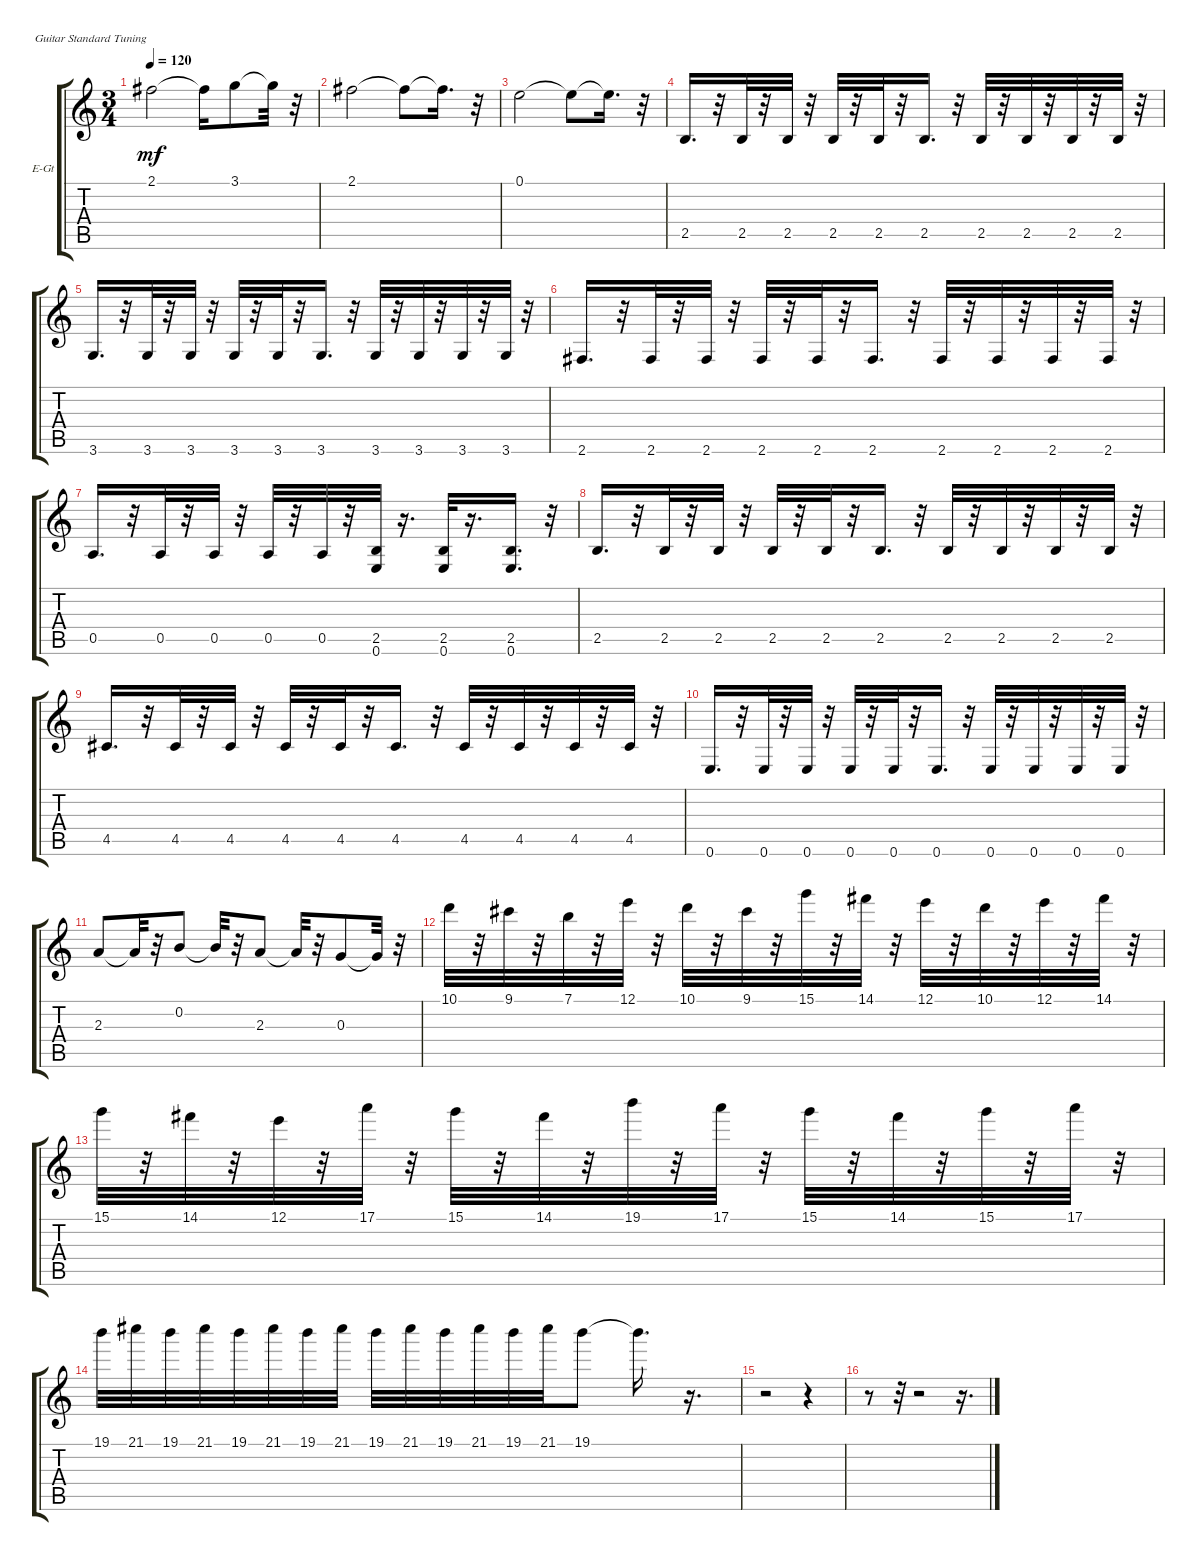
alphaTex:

\bracketExtendMode groupsimilarinstruments
\firstSystemTrackNameOrientation horizontal
\otherSystemsTrackNameOrientation horizontal
\track ("" "E-Gt") {instrument electricguitarclean}
\staff {score tabs}
\tuning (E4 B3 G3 D3 A2 E2)
\ts (3 4)
\tempo 120
\clef g2
\ks c
2.1.2{dy mf} 2.1{t}.16 3.1.8 3.1{t}.32 r.32 |
2.1.2 2.1{t}.8 2.1{t}.16{d} r.32 |
0.1.2 0.1{t}.8 0.1{t}.16{d} r.32 |
2.5.16{d} r.32 2.5.32 r.32 2.5.32 r.32 2.5.32 r.32 2.5.32 r.32 2.5.16{d} r.32 2.5.32 r.32 2.5.32 r.32 2.5.32 r.32 2.5.32 r.32 |
3.6.16{d} r.32 3.6.32 r.32 3.6.32 r.32 3.6.32 r.32 3.6.32 r.32 3.6.16{d} r.32 3.6.32 r.32 3.6.32 r.32 3.6.32 r.32 3.6.32 r.32 |
2.6.16{d} r.32 2.6.32 r.32 2.6.32 r.32 2.6.32 r.32 2.6.32 r.32 2.6.16{d} r.32 2.6.32 r.32 2.6.32 r.32 2.6.32 r.32 2.6.32 r.32 |
0.5.16{d} r.32 0.5.32 r.32 0.5.32 r.32 0.5.32 r.32 0.5.32 r.32 (2.5 0.6).32 r.16{d} (0.6 2.5).32 r.16{d} (2.5 0.6).16{d} r.32 |
2.5.16{d} r.32 2.5.32 r.32 2.5.32 r.32 2.5.32 r.32 2.5.32 r.32 2.5.16{d} r.32 2.5.32 r.32 2.5.32 r.32 2.5.32 r.32 2.5.32 r.32 |
4.5.16{d} r.32 4.5.32 r.32 4.5.32 r.32 4.5.32 r.32 4.5.32 r.32 4.5.16{d} r.32 4.5.32 r.32 4.5.32 r.32 4.5.32 r.32 4.5.32 r.32 |
0.6.16{d} r.32 0.6.32 r.32 0.6.32 r.32 0.6.32 r.32 0.6.32 r.32 0.6.16{d} r.32 0.6.32 r.32 0.6.32 r.32 0.6.32 r.32 0.6.32 r.32 |
2.3.8 2.3{t}.32 r.32 0.2.8 0.2{t}.32 r.32 2.3.8 2.3{t}.32 r.32 0.3.8 0.3{t}.32 r.32 |
10.1.32 r.32 9.1.32 r.32 7.1.32 r.32 12.1.32 r.32 10.1.32 r.32 9.1.32 r.32 15.1.32 r.32 14.1.32 r.32 12.1.32 r.32 10.1.32 r.32 12.1.32 r.32 14.1.32 r.32 |
15.1.32 r.32 14.1.32 r.32 12.1.32 r.32 17.1.32 r.32 15.1.32 r.32 14.1.32 r.32 19.1.32 r.32 17.1.32 r.32 15.1.32 r.32 14.1.32 r.32 15.1.32 r.32 17.1.32 r.32 |
19.1.32 21.1.32 19.1.32 21.1.32 19.1.32 21.1.32 19.1.32 21.1.32 19.1.32 21.1.32 19.1.32 21.1.32 19.1.32 21.1.32 19.1.8 19.1{t}.16{d} r.16{d} |
r.2 r.4 |
r.8 r.32 r.2 r.16{d}
